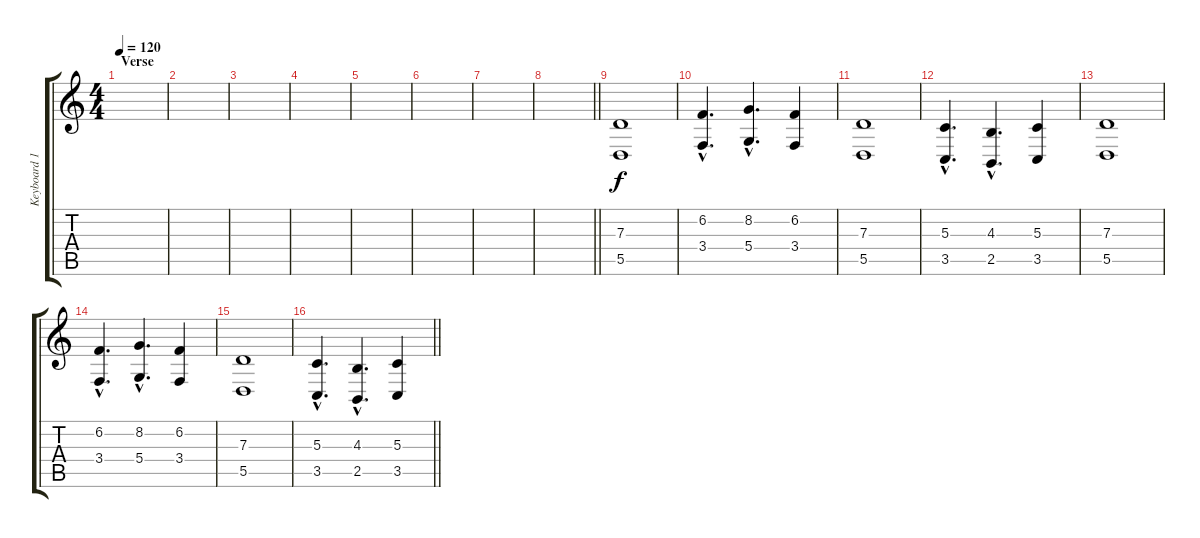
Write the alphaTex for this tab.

\track ("Keyboard 1" "Keyboard 1") {instrument synthstrings1}
\staff {score tabs}
\tuning (E4 B3 G3 D3 A2 D2) {hide}
\ts (4 4)
\section ("" "Verse")
\tempo 120
\clef g2
\ks c
|
|
|
|
|
|
|
\barLineRight lightlight
|
(7.3 5.5).1 |
(6.2{hac} 3.4{hac}).4{d} (8.2{hac} 5.4{hac}).4{d} (6.2 3.4).4 |
(7.3 5.5).1 |
(5.3{hac} 3.5{hac}).4{d} (4.3{hac} 2.5{hac}).4{d} (5.3 3.5).4 |
(7.3 5.5).1 |
(6.2{hac} 3.4{hac}).4{d} (8.2{hac} 5.4{hac}).4{d} (6.2 3.4).4 |
(7.3 5.5).1 |
\barLineRight lightlight
(5.3{hac} 3.5{hac}).4{d} (4.3{hac} 2.5{hac}).4{d} (5.3 3.5).4
